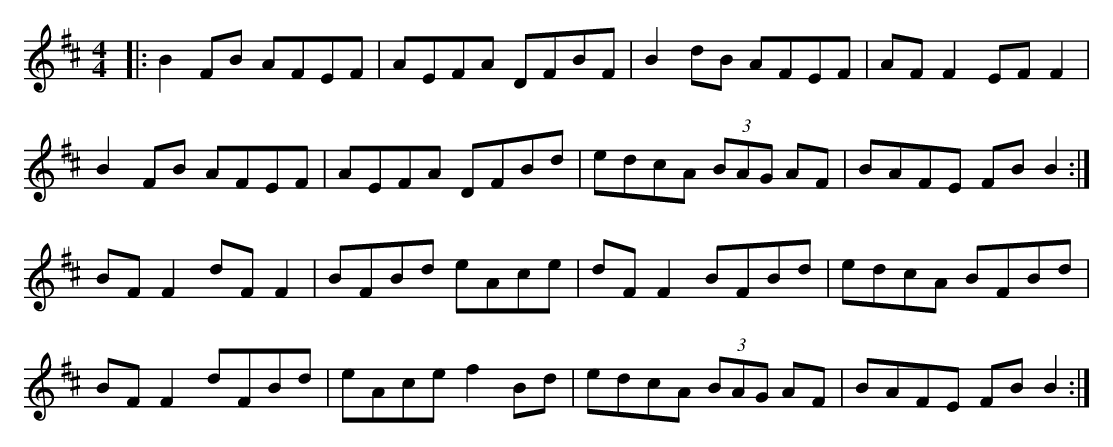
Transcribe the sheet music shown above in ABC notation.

X:1
M:4/4
K:Bmin
|:B2FB AFEF|AEFA DFBF|B2dB AFEF|AFF2 EFF2|
B2FB AFEF|AEFA DFBd|edcA (3BAG AF|BAFE FBB2:|
BFF2 dFF2|BFBd eAce|dFF2 BFBd|edcA BFBd|
BFF2 dFBd|eAce f2Bd|edcA (3BAG AF|BAFE FBB2:|
